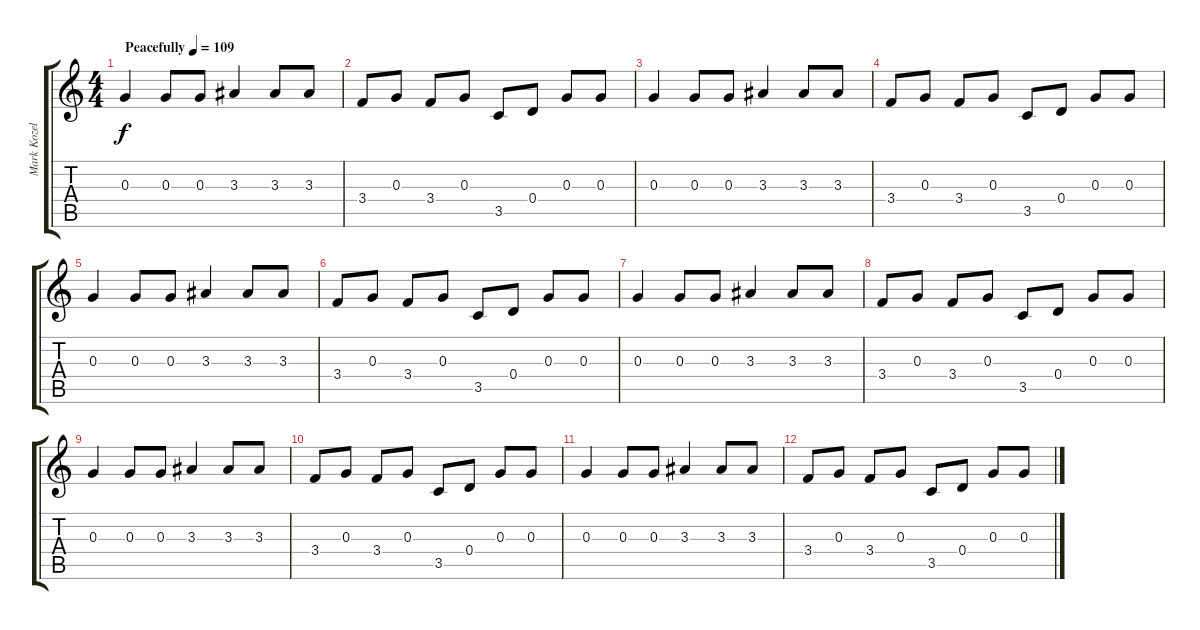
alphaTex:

\track ("Mark Kozelek" "Mark Kozel") {instrument acousticguitarsteel}
\staff {score tabs}
\tuning (E4 B3 G3 D3 A2 E2) {hide}
\ts (4 4)
\tempo (109 "Peacefully")
\clef g2
\ks c
0.3.4{dy f instrument acousticguitarsteel} 0.3.8 0.3.8 3.3.4 3.3.8 3.3.8 |
3.4.8 0.3.8 3.4.8 0.3.8 3.5.8 0.4.8 0.3.8 0.3.8 |
0.3.4 0.3.8 0.3.8 3.3.4 3.3.8 3.3.8 |
3.4.8 0.3.8 3.4.8 0.3.8 3.5.8 0.4.8 0.3.8 0.3.8 |
0.3.4 0.3.8 0.3.8 3.3.4 3.3.8 3.3.8 |
3.4.8 0.3.8 3.4.8 0.3.8 3.5.8 0.4.8 0.3.8 0.3.8 |
0.3.4 0.3.8 0.3.8 3.3.4 3.3.8 3.3.8 |
3.4.8 0.3.8 3.4.8 0.3.8 3.5.8 0.4.8 0.3.8 0.3.8 |
0.3.4 0.3.8 0.3.8 3.3.4 3.3.8 3.3.8 |
3.4.8 0.3.8 3.4.8 0.3.8 3.5.8 0.4.8 0.3.8 0.3.8 |
0.3.4 0.3.8 0.3.8 3.3.4 3.3.8 3.3.8 |
3.4.8 0.3.8 3.4.8 0.3.8 3.5.8 0.4.8 0.3.8 0.3.8
